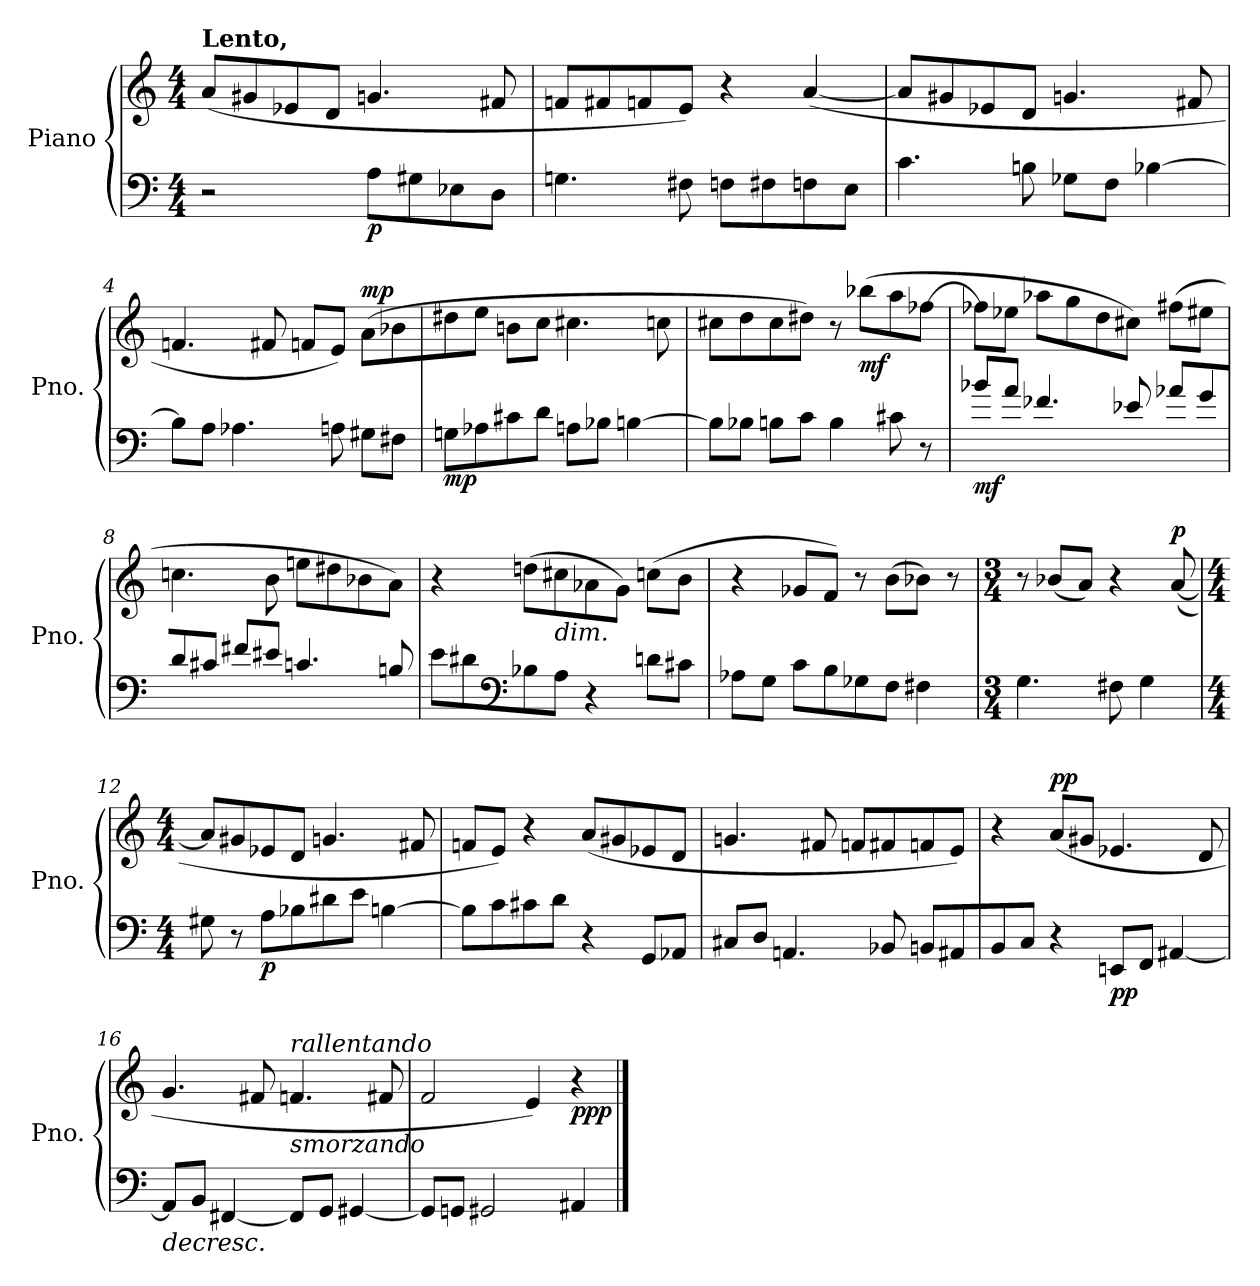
**kern	**kern	**dynam
*part1	*part1	*part1
*staff2	*staff1	*staff1/2
*I"Piano	*	*
*I'Pno.	*	*
*clefF4	*clefG2	*
*k[]	*k[]	*
*M4/4	*M4/4	*
*MM71	*MM71	*
=1	=1	=1
!	!LO:TX:a:B:t=Lento,	!
!	!	!LO:DY:b
!	!	!LO:DY:n=1:b
2r	(<8a/L	p other-dynamics
.	8g#X/	.
.	8e-X/	.
.	8d/J	.
!	!	!LO:DY:n=2:b=2
8A\L	4.gn/	p
8G#X\	.	.
8E-X\	.	.
8D\J	8f#X/	.
=2	=2	=2
4.Gn\	8fn/L	.
.	8f#X/	.
.	8fn/	.
8F#X\	8e/J)	.
8Fn\L	4r	.
8F#X\	.	.
8Fn\	(<[4a/	.
8E\J	.	.
=3	=3	=3
4.c\	8a/L]	.
.	8g#X/	.
.	8e-X/	.
8Bn\	8d/J	.
8G-X\L	4.gn/	.
8F\J	.	.
[4B-X\	.	.
.	8f#X/	.
!!LO:LB:g=z
=4	=4	=4
8B-\L]	4.fn/	.
8A\J	.	.
4.A-X\	.	.
.	8f#X/	.
.	8fn/L	.
8An\	8e/J)	.
!	!	!LO:DY:a
8G#X\L	(>8a\L	mp
8F#X\J	8b-X\	.
=5	=5	=5
!	!	!LO:DY:b=2
8Gn\L	8dd#X\	mp
8A-X\	8ee\J	.
8c#X\	8bn\L	.
8d\J	8cc\J	.
8An\L	4.cc#X\	.
8B-X\J	.	.
[4Bn\	.	.
.	8ccn\	.
=6	=6	=6
8B\L]	8cc#X\L	.
8B-X\J	8dd\	.
8Bn\L	8cc#\	.
8c\J	8dd#X\J)	.
4B\	8r	.
!	!	!LO:DY:b
.	(>8bb-X\L	mf
8c#X\	8aa\	.
8r	[8ff-X\J	.
!!LO:LB:g=z
=7	=7	=7
!	!	!LO:DY:b=2
8b-X/L	8ff-X\L]	mf
8a/J	8ee-X\J	.
4.f-X/	8aa-X\L	.
.	8gg\	.
.	8dd\	.
8e-X/	8cc#X\J)	.
8a-X/L	(>8ff#X\L	.
8g/	8ee#X\J	.
=8	=8	=8
8d/	4.ccn\	.
8c#X/J	.	.
8f#X/L	.	.
8e#X/J	8b\	.
4.cn/	8een\L	.
.	8dd#X\	.
.	8b-X\	.
8Bn/	8a\J)	.
=9	=9	=9
8e\L	4r	.
8d#X\	.	.
*clefF4	*	*
8B-X\	(>8ddn\L	.
!	!LO:TX:b:i:t=dim.	!
8A\J	8cc#X\	.
4r	8a-X\	.
.	8g\J)	.
8dn\L	(<8ccn\L	.
8c#X\J	8b\J	.
!!LO:LB:g=z
=10	=10	=10
8A-X\L	4r	.
8G\J	.	.
8c\L	8g-X/L	.
8B\	8f/J)	.
8G-X\	8r	.
8F\J	(>8b\L	.
4F#X\	8b-X\J)	.
.	8r	.
=11	=11	=11
*M3/4	*M3/4	*
4.G\	8r	.
.	(<8b-X/L	.
.	8a/J)	.
8F#X\	4r	.
4G\	.	.
!	!	!LO:DY:a
.	(<[8a/	p
=12	=12	=12
*M4/4	*M4/4	*
8G#X\	8a/L]	.
8r	8g#X/	.
!	!	!LO:DY:b=2
8A\L	8e-X/	p
8B-X\	8d/J	.
8d#X\	4.gn/	.
8e\J	.	.
[4Bn\	.	.
.	8f#X/	.
=13	=13	=13
8B\L]	8fn/L	.
8c\	8e/J)	.
8c#X\	4r	.
8d\J	.	.
!	!	!LO:DY:a
!	!	!LO:DY:n=1:a
4r	(<8a/L	other-dynamics p
.	8g#X/	.
!	!	!LO:DY:n=2:b=2
!	!	!LO:DY:n=3:b=2
8GG/L	8e-X/	other-dynamics p
8AA-X/J	8d/J	.
!!LO:LB:g=z
=14	=14	=14
8C#X/L	4.gn/	.
8D/J	.	.
4.AAn/	.	.
.	8f#X/	.
.	8fn/L	.
8BB-X/	8f#X/	.
8BBn/L	8fn/	.
8AA#X/	8e/J)	.
=15	=15	=15
8BB/	4r	.
8C/J	.	.
!	!	!LO:DY:a
4r	(<8a/L	pp
.	8g#X/J	.
!	!	!LO:DY:b=2
8EEn/L	4.e-X/	pp
8FF/J	.	.
[4AA#X/	.	.
.	8d/	.
=16	=16	=16
!	!	!LO:HP:b=2
8AA#/L]	4.g/	>
8BB/J	.	.
[4FF#X/	.	.
.	8f#X/	.
!	!LO:TX:b:i:t=smorzando	!
!	!LO:TX:a:i:t=rallentando	!
8FF#/L]	4.fn/	.
8GG/J	.	.
*	*MM67	*
[4GG#X/	.	.
.	8f#X/	.
=17	=17	=17
8GG#/L]	2f/	.
*	*MM57	*
8GGn/J	.	.
2GG#X/	.	.
*	*MM48	*
.	4e/)	.
*	*MM40	*
!	!	!LO:DY:b
4AA#X/	4r	ppp
.	.	]
==	==	==
*-	*-	*-
